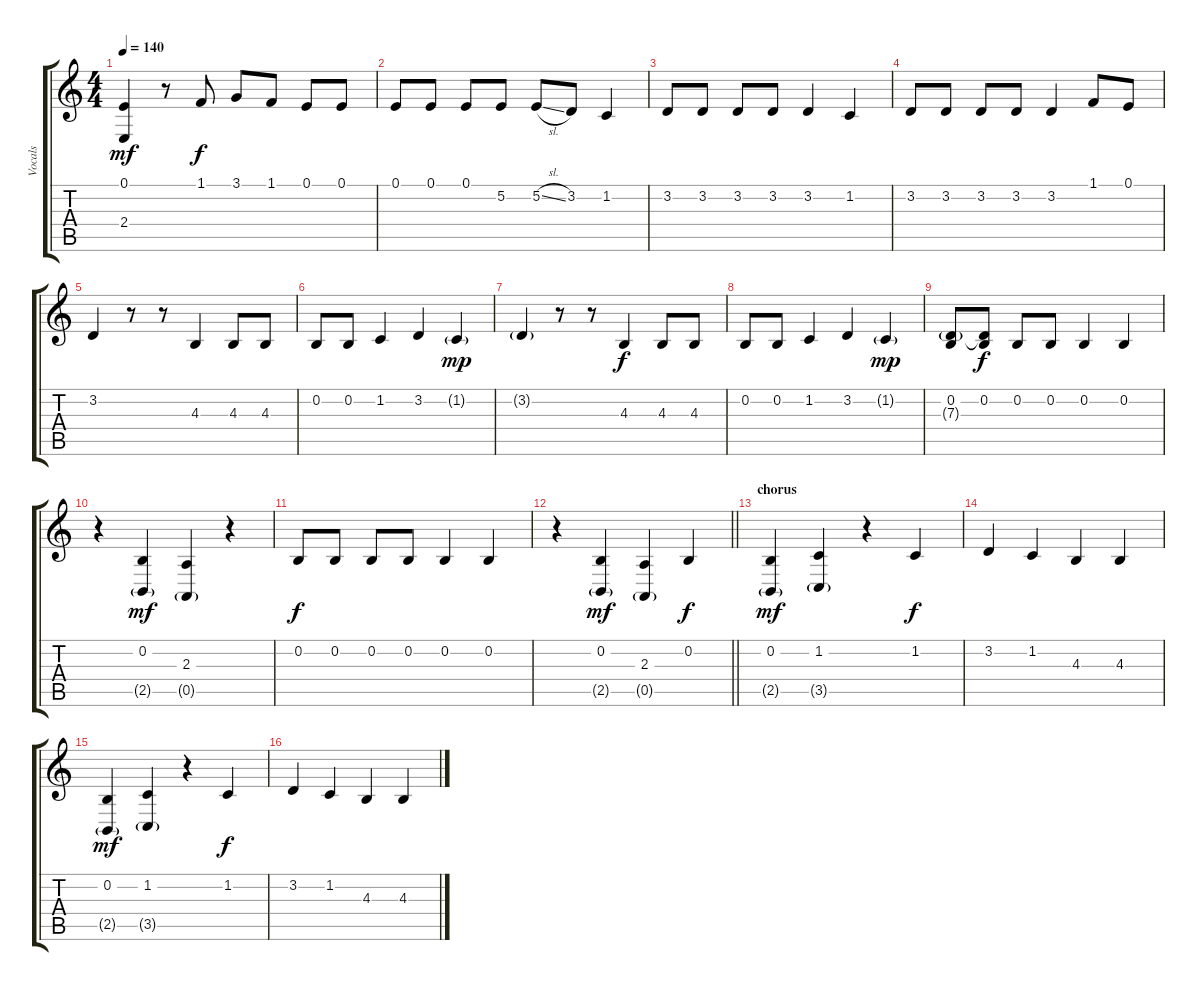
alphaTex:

\track ("Vocals" "Vocals") {instrument oboe}
\staff {score tabs}
\tuning (E4 B3 G3 D3 A2 E2) {hide}
\ts (4 4)
\tempo 140
\clef g2
\ks c
(0.1 2.4).4{dy mf} r.8 1.1.8{dy f} 3.1.8 1.1.8 0.1.8 0.1.8 |
0.1.8 0.1.8 0.1.8 5.2.8 5.2{sl}.8 3.2.8 1.2.4 |
3.2.8 3.2.8 3.2.8 3.2.8 3.2.4 1.2.4 |
3.2.8 3.2.8 3.2.8 3.2.8 3.2.4 1.1.8 0.1.8 |
3.2.4 r.8 r.8 4.3.4 4.3.8 4.3.8 |
0.2.8 0.2.8 1.2.4 3.2.4 1.2{g}.4{dy mp} |
3.2{g}.4 r.8 r.8 4.3.4{dy f} 4.3.8 4.3.8 |
0.2.8 0.2.8 1.2.4 3.2.4 1.2{g}.4{dy mp} |
(0.2 7.3{g}).8 (0.2 7.3{t}).8{dy f} 0.2.8 0.2.8 0.2.4 0.2.4 |
r.4 (0.2 2.5{g}).4{dy mf} (2.3 0.5{g}).4 r.4 |
0.2.8{dy f} 0.2.8 0.2.8 0.2.8 0.2.4 0.2.4 |
\barLineRight lightlight
r.4 (0.2 2.5{g}).4{dy mf} (2.3 0.5{g}).4 0.2.4{dy f} |
\section ("" "chorus")
(0.2 2.5{g}).4{dy mf} (1.2 3.5{g}).4 r.4 1.2.4{dy f} |
3.2.4 1.2.4 4.3.4 4.3.4 |
(0.2 2.5{g}).4{dy mf} (1.2 3.5{g}).4 r.4 1.2.4{dy f} |
3.2.4 1.2.4 4.3.4 4.3.4
